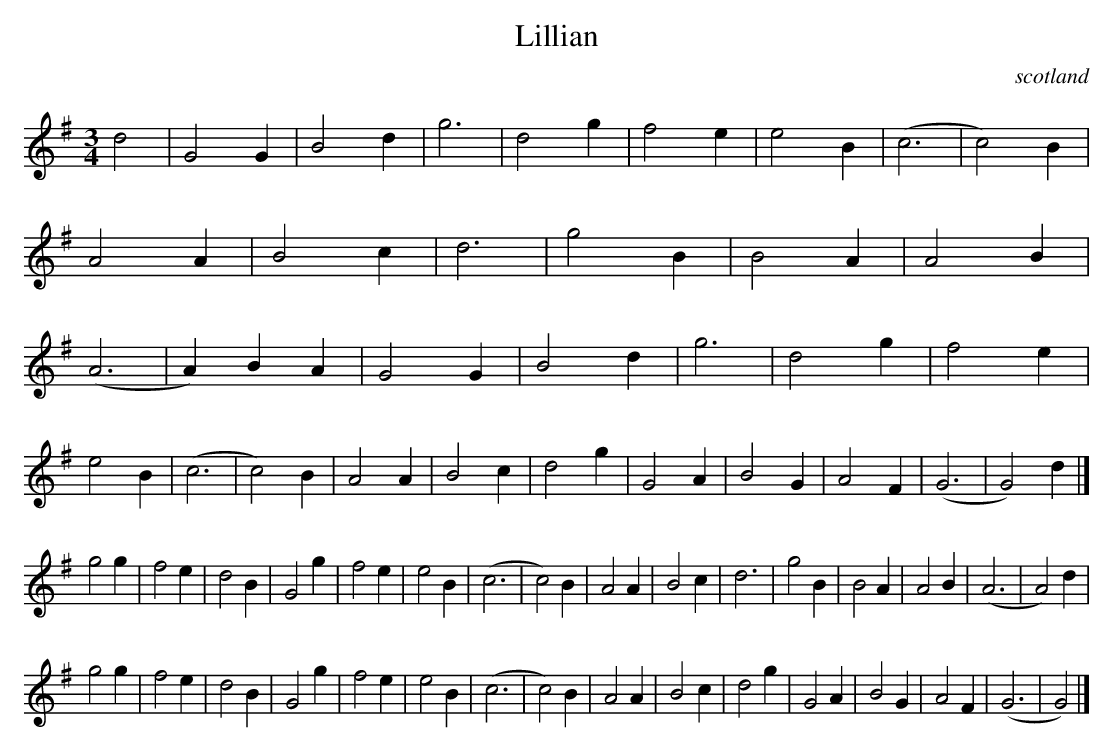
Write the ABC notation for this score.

X:1
T:Lillian
O:scotland
M:3/4
L:1/4
K:G
d2|\
G2 G|B2 d|g3 |d2 g|f2 e|e2 B|(c3 |c2) B|\
A2 A|B2 c|d3 |g2 B|B2 A|A2 B|(A3 |A) BA|\
G2 G|B2 d|g3 |d2 g|f2 e|e2 B|(c3 |c2) B|\
A2 A|B2 c|d2 g|G2 A|B2G|A2 F|(G3 |G2) d|]
\
g2 g|f2 e|d2 B|G2 g|f2 e|e2 B|(c3 |c2) B|\
A2 A|B2 c|d3  |g2 B|B2 A|A2 B|(A3 |A2) d|
g2 g|f2 e|d2 B|G2 g|f2 e|e2 B|(c3 |c2) B|\
A2 A|B2 c|d2 g|G2 A|B2 G|A2 F|(G3 |G2) |]
